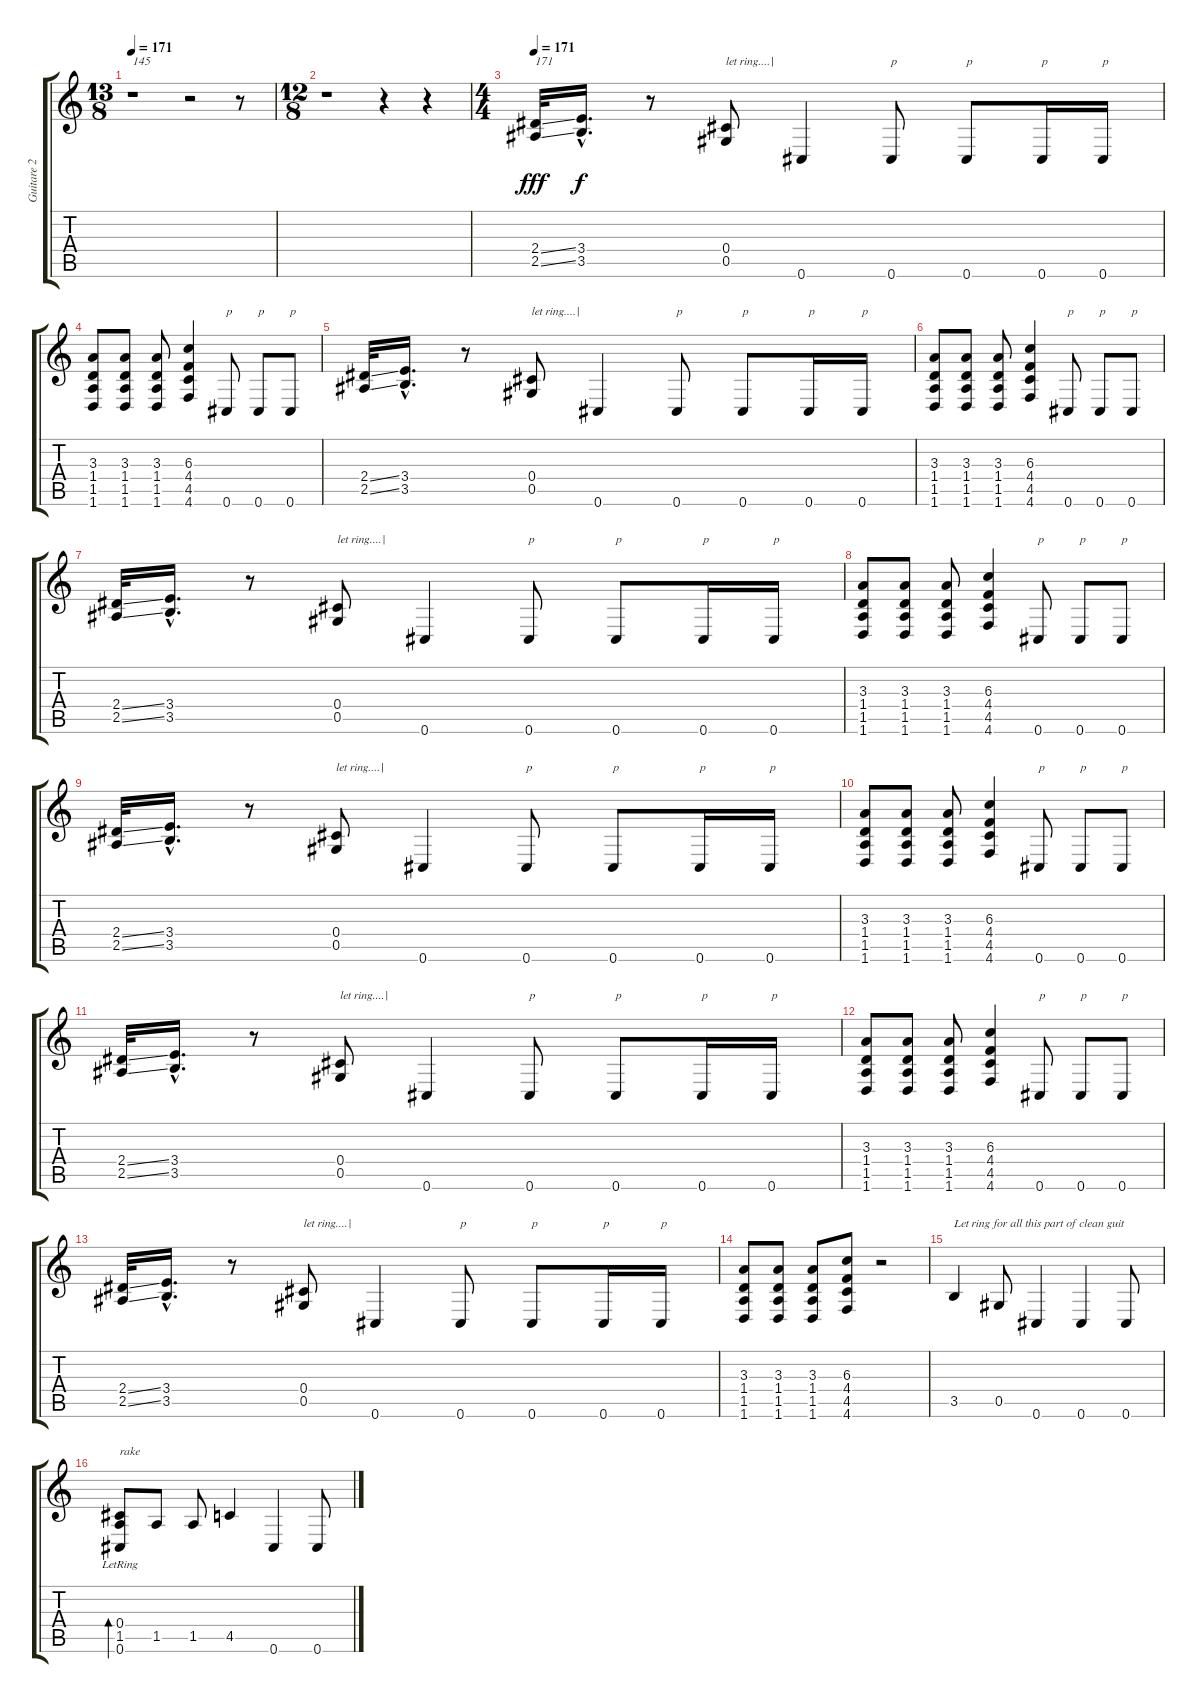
\track ("Guitare 2" "Guitare 2") {instrument distortionguitar}
\staff {score tabs}
\tuning (Eb4 Bb3 Gb3 Db3 Ab2 Db2) {hide}
\ts (13 8)
\tempo 171
\tempo 145
\tempo 171
\clef g2
\ks c
r.1{txt "145" dy fff instrument distortionguitar} r.2 r.8 |
\ts (12 8)
r.1 r.4 r.4 |
\ts (4 4)
\tempo 171
(2.4{ss} 2.5{ss}).32{txt "171"} (3.4{hac} 3.5{hac}).16{d dy f} r.8 (0.4 0.5).8{txt "let ring....|"} 0.6.4 0.6.8{txt "p"} 0.6.8{txt "p"} 0.6.16{txt "p"} 0.6.16{txt "p"} |
(3.3 1.4 1.5 1.6).8 (3.3 1.4 1.5 1.6).8 (3.3 1.4 1.5 1.6).8 (6.3 4.4 4.5 4.6).4 0.6.8{txt "p"} 0.6.8{txt "p"} 0.6.8{txt "p"} |
(2.4{ss} 2.5{ss}).32 (3.4{hac} 3.5{hac}).16{d} r.8 (0.4 0.5).8{txt "let ring....|"} 0.6.4 0.6.8{txt "p"} 0.6.8{txt "p"} 0.6.16{txt "p"} 0.6.16{txt "p"} |
(3.3 1.4 1.5 1.6).8 (3.3 1.4 1.5 1.6).8 (3.3 1.4 1.5 1.6).8 (6.3 4.4 4.5 4.6).4 0.6.8{txt "p"} 0.6.8{txt "p"} 0.6.8{txt "p"} |
(2.4{ss} 2.5{ss}).32 (3.4{hac} 3.5{hac}).16{d} r.8 (0.4 0.5).8{txt "let ring....|"} 0.6.4 0.6.8{txt "p"} 0.6.8{txt "p"} 0.6.16{txt "p"} 0.6.16{txt "p"} |
(3.3 1.4 1.5 1.6).8 (3.3 1.4 1.5 1.6).8 (3.3 1.4 1.5 1.6).8 (6.3 4.4 4.5 4.6).4 0.6.8{txt "p"} 0.6.8{txt "p"} 0.6.8{txt "p"} |
(2.4{ss} 2.5{ss}).32 (3.4{hac} 3.5{hac}).16{d} r.8 (0.4 0.5).8{txt "let ring....|"} 0.6.4 0.6.8{txt "p"} 0.6.8{txt "p"} 0.6.16{txt "p"} 0.6.16{txt "p"} |
(3.3 1.4 1.5 1.6).8 (3.3 1.4 1.5 1.6).8 (3.3 1.4 1.5 1.6).8 (6.3 4.4 4.5 4.6).4 0.6.8{txt "p"} 0.6.8{txt "p"} 0.6.8{txt "p"} |
(2.4{ss} 2.5{ss}).32 (3.4{hac} 3.5{hac}).16{d} r.8 (0.4 0.5).8{txt "let ring....|"} 0.6.4 0.6.8{txt "p"} 0.6.8{txt "p"} 0.6.16{txt "p"} 0.6.16{txt "p"} |
(3.3 1.4 1.5 1.6).8 (3.3 1.4 1.5 1.6).8 (3.3 1.4 1.5 1.6).8 (6.3 4.4 4.5 4.6).4 0.6.8{txt "p"} 0.6.8{txt "p"} 0.6.8{txt "p"} |
(2.4{ss} 2.5{ss}).32 (3.4{hac} 3.5{hac}).16{d} r.8 (0.4 0.5).8{txt "let ring....|"} 0.6.4 0.6.8{txt "p"} 0.6.8{txt "p"} 0.6.16{txt "p"} 0.6.16{txt "p"} |
(3.3 1.4 1.5 1.6).8 (3.3 1.4 1.5 1.6).8 (3.3 1.4 1.5 1.6).8 (6.3 4.4 4.5 4.6).8 r.2 |
3.5.4{txt "Let ring for all this part of clean guit" volume 8 instrument electricguitarclean} 0.5.8 0.6.4 0.6.4 0.6.8 |
(0.4{lr} 1.5 0.6{lr}).8{bd 240 txt "rake"} 1.5.8 1.5.8 4.5.4 0.6.4 0.6.8
